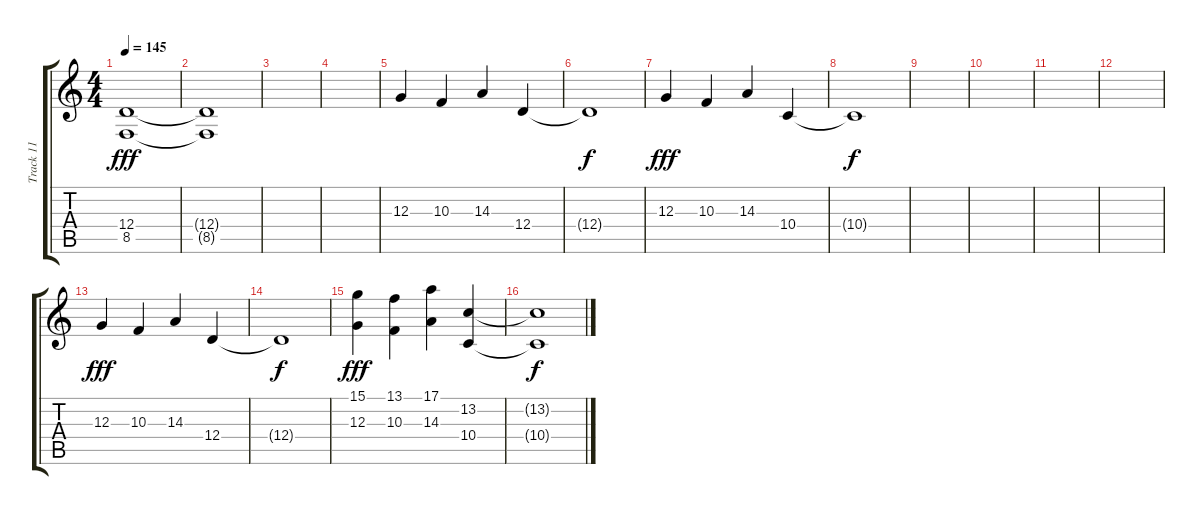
\track ("Track 11" "Track 11") {instrument trumpet}
\staff {score tabs}
\tuning (E4 B3 G3 D3 A2 D2) {hide}
\ts (4 4)
\tempo 145
\clef g2
\ks c
(12.4 8.5).1{dy fff} |
(12.4{t} 8.5{t}).1 |
|
|
12.3.4 10.3.4 14.3.4 12.4.4 |
12.4{t}.1{dy f} |
12.3.4{dy fff} 10.3.4 14.3.4 10.4.4 |
10.4{t}.1{dy f} |
|
|
|
|
12.3.4{dy fff} 10.3.4 14.3.4 12.4.4 |
12.4{t}.1{dy f} |
(15.1 12.3).4{dy fff} (13.1 10.3).4 (17.1 14.3).4 (13.2 10.4).4 |
(13.2{t} 10.4{t}).1{dy f}
